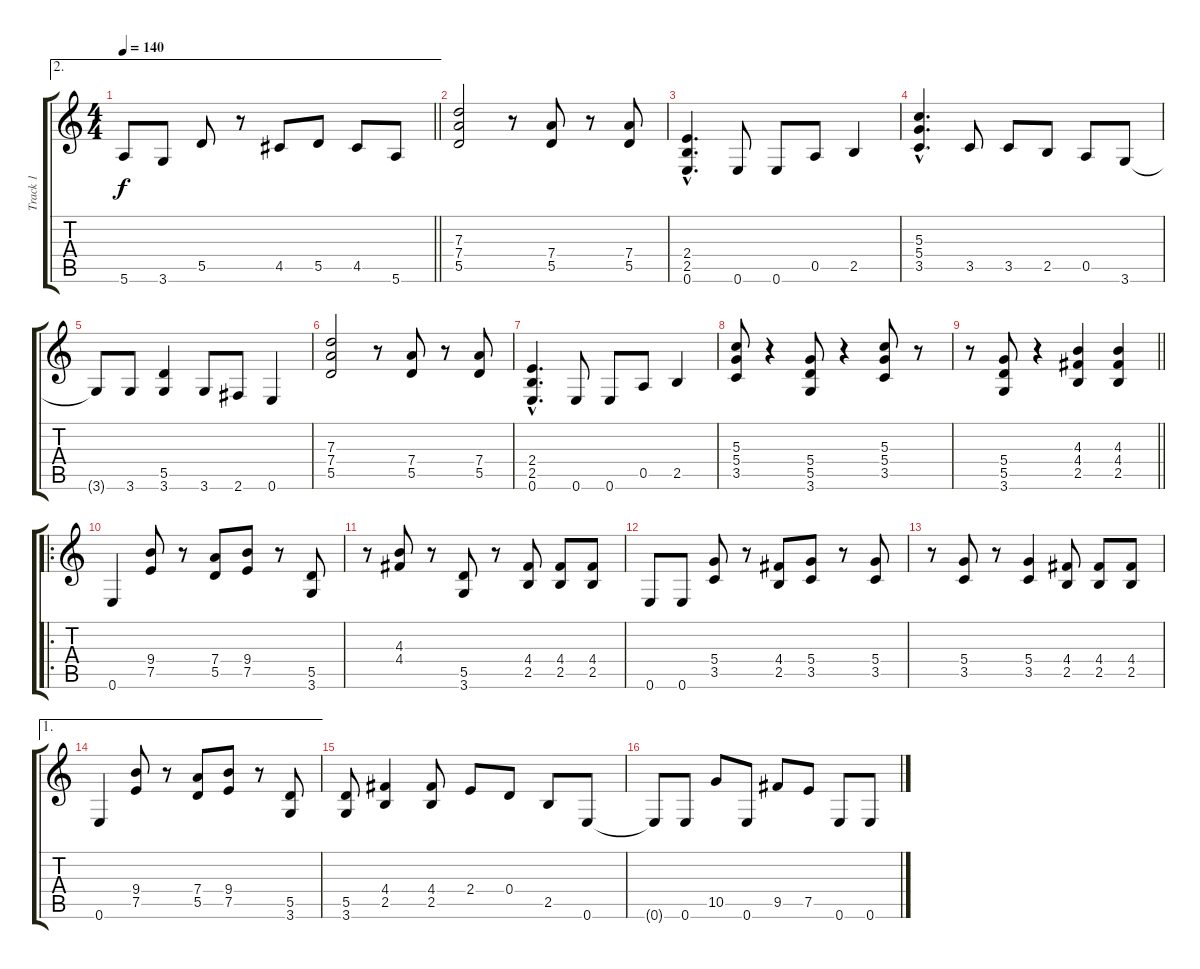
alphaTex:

\track ("Track 1" "Track 1") {instrument distortionguitar}
\staff {score tabs}
\tuning (E4 B3 G3 D3 A2 E2) {hide}
\ae 2
\ts (4 4)
\tempo 140
\clef g2
\barLineRight lightlight
\ks c
5.6{t}.8{dy f} 3.6.8 5.5.8 r.8 4.5.8 5.5.8 4.5.8 5.6.8 |
\section ("" "")
(7.3 7.4 5.5).2 r.8 (7.4 5.5).8 r.8 (7.4 5.5).8 |
(2.4{hac} 2.5{hac} 0.6{hac}).4{d} 0.6.8 0.6.8 0.5.8 2.5.4 |
(5.3{hac} 5.4{hac} 3.5{hac}).4{d} 3.5.8 3.5.8 2.5.8 0.5.8 3.6.8 |
3.6{t}.8 3.6.8 (5.5 3.6).4 3.6.8 2.6.8 0.6.4 |
(7.3 7.4 5.5).2 r.8 (7.4 5.5).8 r.8 (7.4 5.5).8 |
(2.4{hac} 2.5{hac} 0.6{hac}).4{d} 0.6.8 0.6.8 0.5.8 2.5.4 |
(5.3 5.4 3.5).8 r.4 (5.4 5.5 3.6).8 r.4 (5.3 5.4 3.5).8 r.8 |
\barLineRight lightlight
r.8 (5.4 5.5 3.6).8 r.4 (4.3 4.4 2.5).4 (4.3 4.4 2.5).4 |
\ro
\section ("" "")
0.6.4 (9.4 7.5).8 r.8 (7.4 5.5).8 (9.4 7.5).8 r.8 (5.5 3.6).8 |
r.8 (4.3 4.4).8 r.8 (5.5 3.6).8 r.8 (4.4 2.5).8 (4.4 2.5).8 (4.4 2.5).8 |
0.6.8 0.6.8 (5.4 3.5).8 r.8 (4.4 2.5).8 (5.4 3.5).8 r.8 (5.4 3.5).8 |
r.8 (5.4 3.5).8 r.8 (5.4 3.5).4 (4.4 2.5).8 (4.4 2.5).8 (4.4 2.5).8 |
\ae 1
0.6.4 (9.4 7.5).8 r.8 (7.4 5.5).8 (9.4 7.5).8 r.8 (5.5 3.6).8 |
(5.5 3.6).8 (4.4 2.5).4 (4.4 2.5).8 2.4.8 0.4.8 2.5.8 0.6.8 |
0.6{t}.8 0.6.8 10.5.8 0.6.8 9.5.8 7.5.8 0.6.8 0.6.8
